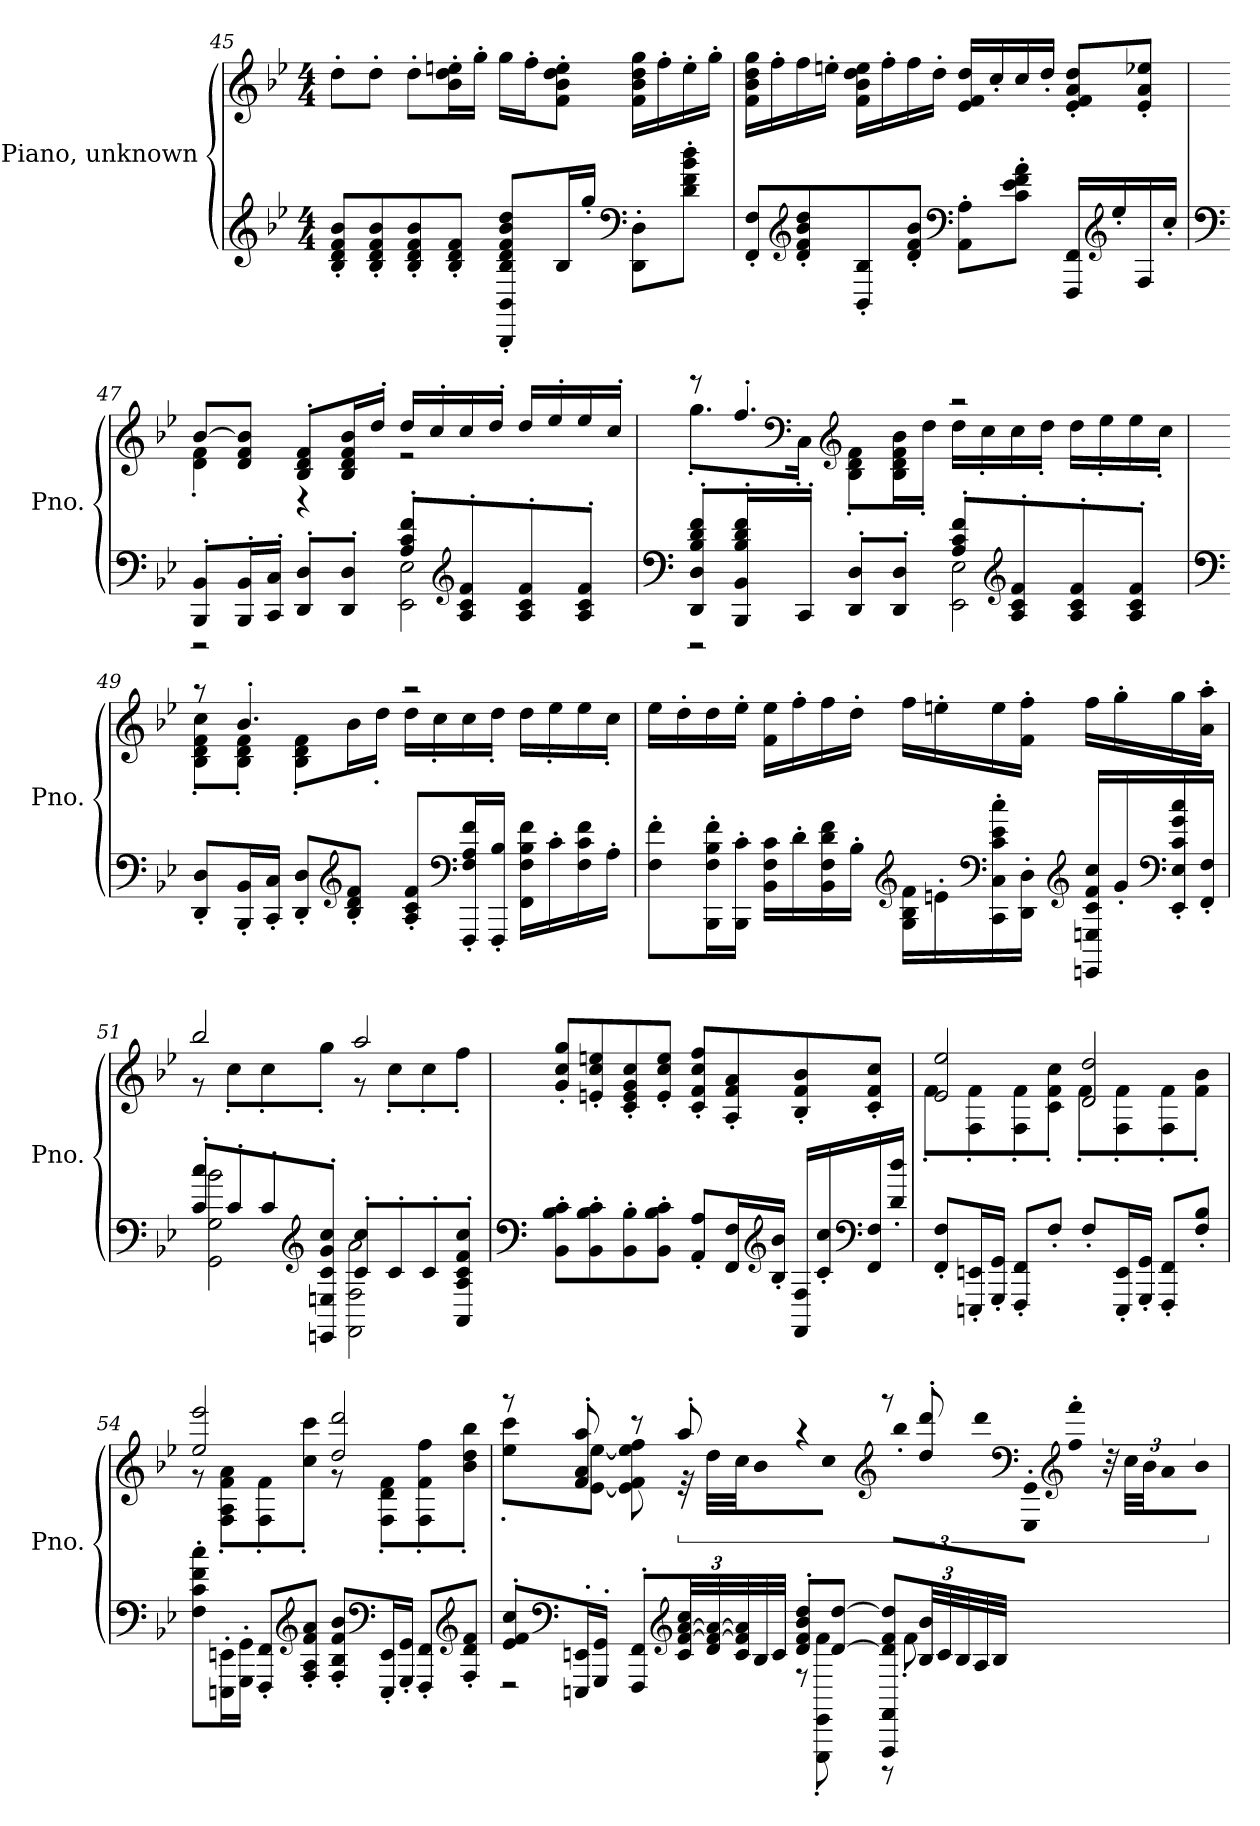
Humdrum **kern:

**kern	**kern
*part1	*part1
*staff2	*staff1
*I"Piano, unknown	*
*I'Pno.	*
!!LO:LB:g=z
*clefG2	*clefG2
*k[b-e-]	*k[b-e-]
*M4/4	*M4/4
=45	=45
8B-/' 8d/' 8f/' 8b-/'L	8dd'\L
8B-/' 8d/' 8f/' 8b-/'	8dd'\J
8B-/' 8d/' 8f/' 8b-/'	8dd'\L
8B-/' 8d/' 8f/'J	16b-\' 16dd\' 16een\'L
.	16gg'\JJ
8BBB-/' 8BB-/' 8B-/' 8d/' 8f/' 8b-/' 8dd/'L	16gg\LL
.	16ff'\J
16B-/L	8f\' 8b-\' 8dd\' 8ee\'J
16gg'/JJ	.
*clefF4	*
8DD\' 8D\'L	16f\ 16b-\ 16dd\ 16gg\LL
.	16ff'\
8d\' 8f\' 8b-\' 8dd\'J	16ee'\
.	16gg'\JJ
=46	=46
8FF/' 8F/'L	16f\ 16b-\ 16dd\ 16gg\LL
.	16ff'\
*clefG2	*
8d/' 8f/' 8b-/' 8dd/'	16ff\
.	16een'\JJ
8BB-/' 8B-/'	16f\ 16b-\ 16dd\ 16ee\LL
.	16ff'\
8d/' 8f/' 8b-/'J	16ff\
.	16dd'\JJ
*clefF4	*
8AA\' 8A\'L	16e-/ 16f/ 16dd/LL
.	16cc'/
8c\' 8e-\' 8f\' 8a\'J	16cc/
.	16dd'/JJ
16FFF/ 16FF/LL	8e-/' 8f/' 8a/' 8dd/'L
*clefG2	*
16ee-'/	.
16F/	8e-/' 8a/' 8ee-X/'J
16cc'/JJ	.
!!LO:LB:g=z
=47	=47
*clefF4	*
*^	*^
8BBB-/' 8BB-/'L	2r	[8b-/L	4d\' 4f\'
16BBB-/' 16BB-/'L	.	8d/ 8f/ 8b-/]J	.
16CC/' 16C/'JJ	.	.	.
8DD/' 8D/'L	.	8B-/' 8d/' 8f/'L	4r
8DD/' 8D/'J	.	16B-/ 16d/ 16f/ 16b-/L	.
.	.	16dd'/JJ	.
8A/' 8c/' 8f/'L	2EE-\ 2E-\	16dd/LL	2r
.	.	16cc'/	.
*clefG2	*	*	*
8A/' 8c/' 8f/'	.	16cc/	.
.	.	16dd'/JJ	.
8A/' 8c/' 8f/'	.	16dd/LL	.
.	.	16ee-'/	.
8A/' 8c/' 8f/'J	.	16ee-/	.
.	.	16cc'/JJ	.
=48	=48	=48	=48
*clefF4	*	*	*
8DD/' 8D/' 8B-/' 8d/' 8f/'L	2r	8r	8.gg'\L
16BBB-/' 16BB-/' 16B-/' 16d/' 16f/'L	.	4.ff'/	.
*	*	*clefF4	*
16CC'/JJ	.	.	16C'\Jk
*	*	*clefG2	*
8DD/' 8D/'L	.	.	8B-\' 8d\' 8f\'L
8DD/' 8D/'J	.	.	16B-\ 16d\ 16f\ 16b-\L
.	.	.	16dd'\JJ
8A/' 8c/' 8f/'L	2EE-\ 2E-\	2r	16dd\LL
.	.	.	16cc'\
*clefG2	*	*	*
8A/' 8c/' 8f/'	.	.	16cc\
.	.	.	16dd'\JJ
8A/' 8c/' 8f/'	.	.	16dd\LL
.	.	.	16ee-'\
8A/' 8c/' 8f/'J	.	.	16ee-\
.	.	.	16cc'\JJ
*v	*v	*	*
!!LO:LB:g=z	!!
=49	=49	=49
*clefF4	*	*
8DD/' 8D/'L	8r	8B-\' 8d\' 8f\' 8cc\'L
16BBB-/' 16BB-/'L	4.b-'/	8B-\' 8d\' 8f\'J
16CC/' 16C/'JJ	.	.
8DD/' 8D/'L	.	8B-\' 8d\' 8f\'L
*clefG2	*	*
8B-/' 8d/' 8f/'J	.	16b-\L
.	.	16dd'\JJ
8A/' 8c/' 8f/'L	2r	16dd\LL
.	.	16cc'\
*clefF4	*	*
16FFF/' 16F/' 16A/' 16f/'L	.	16cc\
16FFF/' 16B-/'JJ	.	16dd'\JJ
16FF\ 16F\ 16B-\ 16f\LL	.	16dd\LL
16c'\	.	16ee-'\
16F\ 16c\ 16f\	.	16ee-\
16A'\JJ	.	16cc'\JJ
*	*v	*v
!!LO:LB:g=z
=50	=50
8F\' 8f\'L	16ee-\LL
.	16dd'\
16BBB-\' 16F\' 16B-\' 16f\'L	16dd\
16BBB-\' 16c\'JJ	16ee-'\JJ
16BB-\ 16F\ 16c\LL	16f\ 16ee-\LL
16d'\	16ff'\
16BB-\ 16F\ 16d\ 16f\	16ff\
16B-'\JJ	16dd'\JJ
*clefG2	*
16G\ 16B-\ 16f\LL	16ff\LL
16en'\	16een'\
*clefF4	*
16CC\' 16C\' 16c\' 16e\' 16cc\'	16ee\
16DD\' 16D\'JJ	16f\' 16ff\'JJ
*clefG2	*
16EEn/ 16En/ 16c/ 16f/ 16cc/LL	16ff\LL
16g'/	16gg'\
*clefF4	*
16EE/' 16E/' 16c/' 16g/' 16cc/'	16gg\
16FF/' 16F/'JJ	16a\' 16aa\'JJ
=51	=51
*^	*^
8c/' 8cc/'L	2GG\ 2G\ 2b-\	2bb-/	8r
8c'/	.	.	8cc'\L
8c'/	.	.	8cc'\
*clefG2	*	*	*
8EEn/' 8En/' 8c/' 8g/' 8cc/'J	.	.	8gg'\J
8c/' 8cc/'L	2FF\ 2F\ 2a\	2aa/	8r
8c'/	.	.	8cc'\L
8c'/	.	.	8cc'\
8AA/' 8A/' 8c/' 8f/' 8cc/'J	.	.	8ff'\J
*v	*v	*	*
*	*v	*v
!!LO:PB:g=z
=52	=52
*clefF4	*
8BB-\' 8B-\' 8c\'L	8g/' 8cc/' 8gg/'L
8BB-\' 8B-\' 8c\'	8en/' 8cc/' 8een/'
8BB-\' 8B-\'	8c/' 8e/' 8g/' 8cc/'
8BB-\' 8B-\' 8c\'J	8e/' 8cc/' 8ee/'J
8AA/' 8A/'L	8c/' 8f/' 8cc/' 8ff/'L
16FF/ 16F/L	8A/' 8f/' 8a/'
*clefG2	*
16B-/' 16b-/'JJ	.
16FF/ 16F/LL	8B-/' 8f/' 8b-/'
16c/' 16cc/'	.
*clefF4	*
16FF/ 16F/	8c/' 8f/' 8cc/'J
16d/' 16dd/'JJ	.
=53	=53
*	*^
8FF/' 8F/'L	2e-/ 2ee-/	8f'\L
16EEEn/' 16EEn/'L	.	8F\' 8f\'
16GGG/' 16GG/'JJ	.	.
8FFF/' 8FF/'L	.	8F\' 8f\'
8F'/J	.	8c\' 8f\' 8cc\'J
8F'/L	2d/ 2dd/	8f'\L
16EEE/' 16EE/'L	.	8F\' 8f\'
16GGG/' 16GG/'JJ	.	.
8FFF/' 8FF/'L	.	8F\' 8f\'
8F/' 8B-/'J	.	8f\' 8b-\'J
!!LO:LB:g=z	!!
=54	=54	=54
8F\' 8c\' 8f\' 8cc\'L	2ee-/ 2eee-/	8r
16EEEn\' 16EEn\'L	.	8F\' 8A\' 8f\' 8a\'L
16GGG\' 16GG\'JJ	.	.
8FFF/' 8FF/'L	.	8F\' 8f\'
*clefG2	*	*
8F/' 8A/' 8f/' 8a/'J	.	8cc\' 8ccc\'J
8F/' 8B-/' 8f/' 8b-/'L	2dd/ 2ddd/	8r
*clefF4	*	*
16EEE/' 16EE/'L	.	8F\' 8d\' 8f\'L
16GGG/' 16GG/'JJ	.	.
8FFF/' 8FF/'L	.	8F\' 8f\' 8ff\'
*clefG2	*	*
8F/' 8d/' 8f/'J	.	8b-\' 8dd\' 8bb-\'J
!!LO:LB:g=z	!!
=55	=55	=55
*^	*	*
8e-/' 8f/' 8cc/'L	2r	8r	8ee-\' 8ccc\'L
*clefF4	*	*	*
16EEEn/' 16EEn/'L	.	8f/' 8a/' 8aa/'	[8e-\ [8ee-\J
16GGG/' 16GG/'JJ	.	.	.
8FFF/' 8FF/'L	.	8r	8e-\] 8f\ 8ee-\] 8ff\
*clefG2	*	*	*
*Xbrackettup	*	*	*
48c/ [48f/ [48a/ 48cc/LL	.	8aa'/	48r
48d/ 48f/_ 48a/_	.	.	48dd\LLL
48c/ 48f/] 48a/]	.	.	48cc\
32B-/	.	.	32b-\
32c/JJJ	.	.	32cc\JJJ
8d/' 8f/' 8b-/' 8dd/'L	8r	4r	8bb-'\L
[8d/ [8dd/J	8EEE\' 8EE\' 8f\'	.	16ddd\L
*	*	*clefF4	*
.	.	.	16GGG\' 16GG\'JJ
*	*	*clefG2	*
8FFF/ 8FF/ 8d/] 8f/ 8dd/]L	8r	8r	8ff\' 8fff\'
48B-/ 48b-/LL	8f'\	8dd/' 8ddd/'	48r
48c/	.	.	48cc\LLL
48B-/	.	.	48b-\
32A/	.	.	32a\
32B-/JJJ	.	.	32b-\JJJ
*v	*v	*	*
*	*v	*v
=	=
*-	*-
